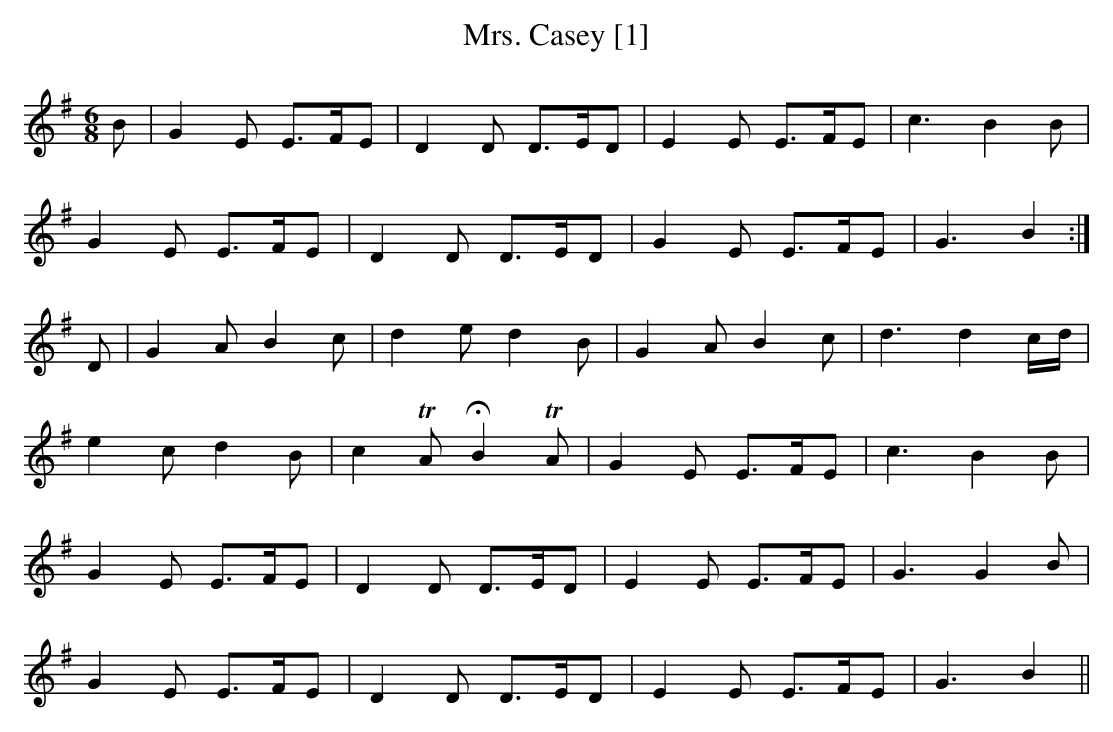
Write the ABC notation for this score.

X:1
T:Mrs. Casey [1]
M:6/8
L:1/8
K:Emin
B|G2E E>FE|D2D D>ED|E2E E>FE|c3 B2B|
G2E E>FE|D2D D>ED|G2E E>FE|G3B2:|
D|G2A B2c|d2e d2B|G2A B2c|d3 d2 c/d/|
e2c d2B|c2TA  !fermata!B2TA|G2E E>FE|c3 B2B|
G2E E>FE|D2D D>ED|E2E E>FE|G3 G2B|
G2E E>FE|D2D D>ED|E2E E>FE|G3 B2||
